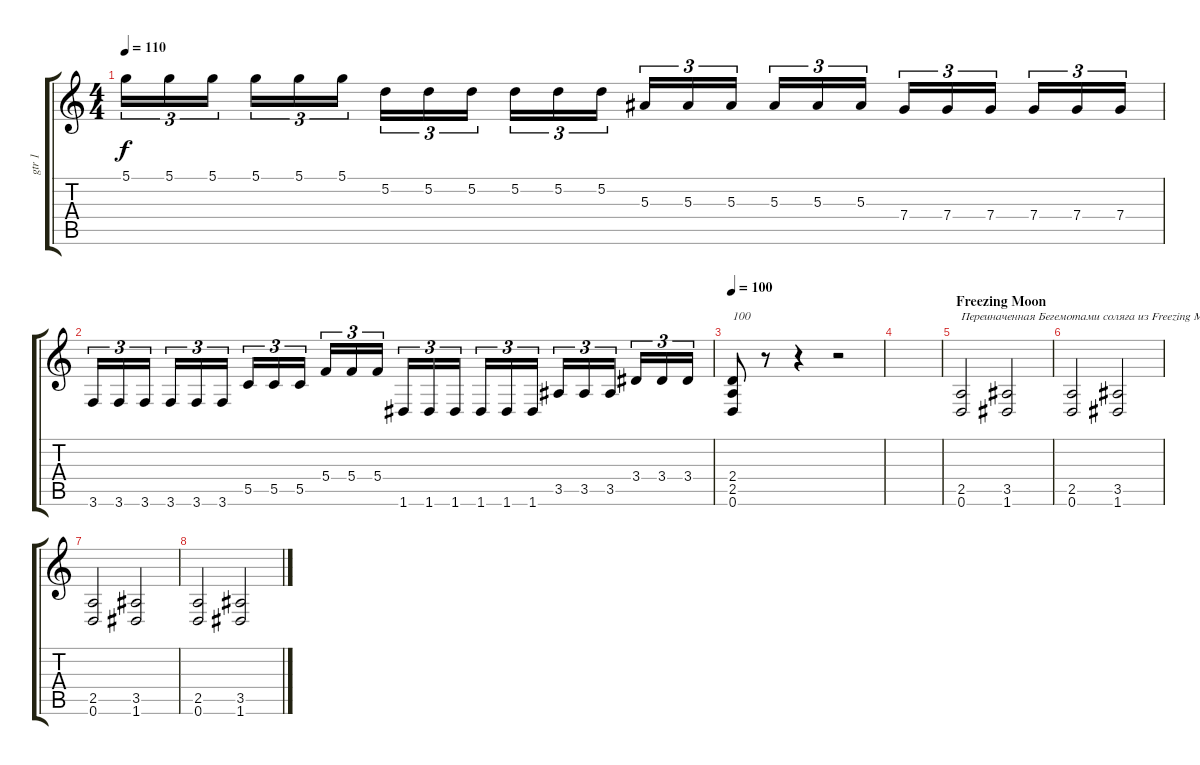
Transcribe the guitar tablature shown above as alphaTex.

\track ("gtr 1" "gtr 1") {instrument distortionguitar}
\staff {score tabs}
\tuning (D4 A3 F3 C3 G2 D2) {hide}
\ts (4 4)
\tempo 110
\clef g2
\ks c
5.1.16{tu (3 2) dy f} 5.1.16{tu (3 2)} 5.1.16{tu (3 2)} 5.1.16{tu (3 2)} 5.1.16{tu (3 2)} 5.1.16{tu (3 2)} 5.2.16{tu (3 2)} 5.2.16{tu (3 2)} 5.2.16{tu (3 2)} 5.2.16{tu (3 2)} 5.2.16{tu (3 2)} 5.2.16{tu (3 2)} 5.3.16{tu (3 2)} 5.3.16{tu (3 2)} 5.3.16{tu (3 2)} 5.3.16{tu (3 2)} 5.3.16{tu (3 2)} 5.3.16{tu (3 2)} 7.4.16{tu (3 2)} 7.4.16{tu (3 2)} 7.4.16{tu (3 2)} 7.4.16{tu (3 2)} 7.4.16{tu (3 2)} 7.4.16{tu (3 2)} |
3.6.16{tu (3 2)} 3.6.16{tu (3 2)} 3.6.16{tu (3 2)} 3.6.16{tu (3 2)} 3.6.16{tu (3 2)} 3.6.16{tu (3 2)} 5.5.16{tu (3 2)} 5.5.16{tu (3 2)} 5.5.16{tu (3 2)} 5.4.16{tu (3 2)} 5.4.16{tu (3 2)} 5.4.16{tu (3 2)} 1.6.16{tu (3 2)} 1.6.16{tu (3 2)} 1.6.16{tu (3 2)} 1.6.16{tu (3 2)} 1.6.16{tu (3 2)} 1.6.16{tu (3 2)} 3.5.16{tu (3 2)} 3.5.16{tu (3 2)} 3.5.16{tu (3 2)} 3.4.16{tu (3 2)} 3.4.16{tu (3 2)} 3.4.16{tu (3 2)} |
\tempo 100
(2.4 2.5 0.6).8{txt "100"} r.8 r.4 r.2 |
|
\section ("" "Freezing Moon")
(2.5 0.6).2{txt "Переиначенная Бегемотами соляга из Freezing Moon"} (3.5 1.6).2 |
(2.5 0.6).2 (3.5 1.6).2 |
(2.5 0.6).2 (3.5 1.6).2 |
(2.5 0.6).2 (3.5 1.6).2
